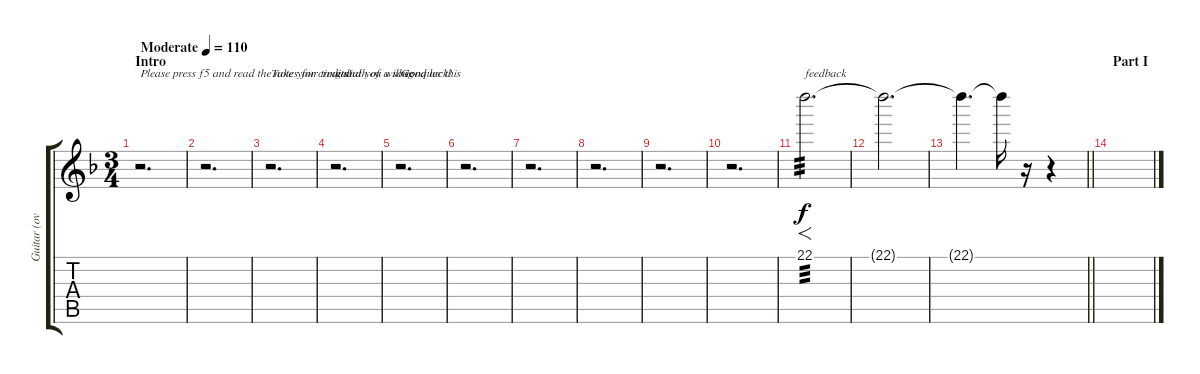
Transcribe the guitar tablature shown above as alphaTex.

\track ("Guitar (overdub)" "Guitar (ov") {instrument overdrivenguitar}
\staff {score tabs}
\tuning (E4 B3 G3 D3 A2 D2) {hide}
\ts (3 4)
\section ("" "Intro")
\tempo (110 "Moderate")
\clef g2
\ks dminor
r.2{d txt "Please press f5 and read the notes for credits!" dy f instrument overdrivenguitar} |
r.2{d} |
r.2{d txt "Take your time and you will conquer this "} |
r.2{d txt "goliath of a song"} |
r.2{d txt "Good luck!"} |
r.2{d} |
r.2{d} |
r.2{d} |
r.2{d} |
r.2{d} |
22.1.2{f d txt "feedback" tp 3 volume 16} |
22.1{t}.2{d} |
\barLineRight lightlight
22.1{t}.4{d} 22.1{t}.16 r.16 r.4 |
\section ("" "Part I")
